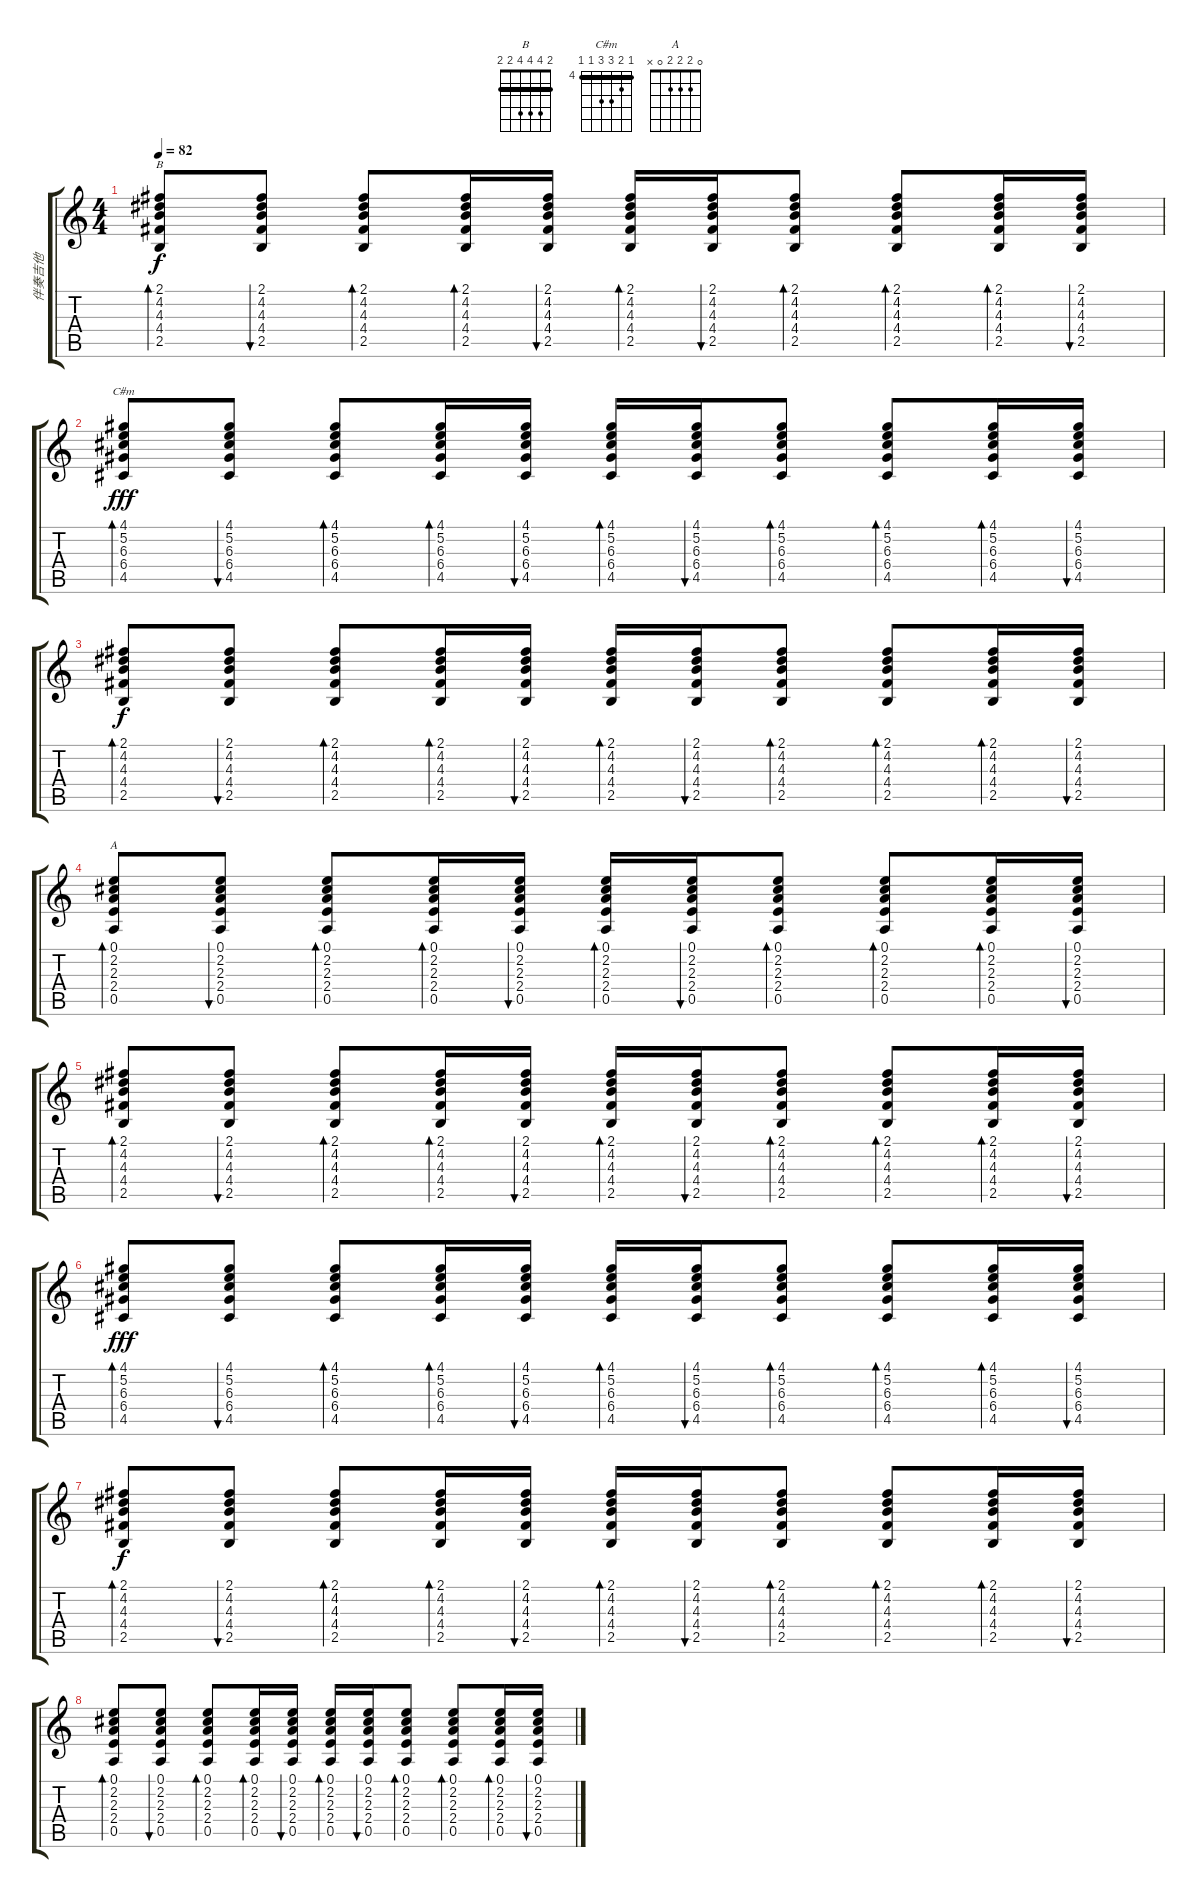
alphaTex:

\track ("伴奏吉他" "伴奏吉他") {instrument acousticguitarsteel}
\staff {score tabs}
\tuning (E4 B3 G3 D3 A2 E2) {hide}
\chord ("B" 2 4 4 4 2 2) {barre 2}
\chord ("C#m" 4 5 6 6 4 4) {firstfret 4 barre 4}
\chord ("A" 0 2 2 2 0 x)
\ts (4 4)
\tempo 82
\clef g2
\ks c
(2.1 4.2 4.3 4.4 2.5).8{bd 30 ch "B" dy f} (2.1 4.2 4.3 4.4 2.5).8{bu 30} (2.1 4.2 4.3 4.4 2.5).8{bd 30} (2.1 4.2 4.3 4.4 2.5).16{bd 30} (2.1 4.2 4.3 4.4 2.5).16{bu 30} (2.1 4.2 4.3 4.4 2.5).16{bd 30} (2.1 4.2 4.3 4.4 2.5).16{bu 30} (2.1 4.2 4.3 4.4 2.5).8{bd 30} (2.1 4.2 4.3 4.4 2.5).8{bd 30} (2.1 4.2 4.3 4.4 2.5).16{bd 30} (2.1 4.2 4.3 4.4 2.5).16{bu 30} |
(4.1 5.2 6.3 6.4 4.5).8{bd 30 ch "C#m" dy fff} (4.1 5.2 6.3 6.4 4.5).8{bu 30} (4.1 5.2 6.3 6.4 4.5).8{bd 30} (4.1 5.2 6.3 6.4 4.5).16{bd 30} (4.1 5.2 6.3 6.4 4.5).16{bu 30} (4.1 5.2 6.3 6.4 4.5).16{bd 30} (4.1 5.2 6.3 6.4 4.5).16{bu 30} (4.1 5.2 6.3 6.4 4.5).8{bd 30} (4.1 5.2 6.3 6.4 4.5).8{bd 30} (4.1 5.2 6.3 6.4 4.5).16{bd 30} (4.1 5.2 6.3 6.4 4.5).16{bu 30} |
(2.1 4.2 4.3 4.4 2.5).8{bd 30 dy f} (2.1 4.2 4.3 4.4 2.5).8{bu 30} (2.1 4.2 4.3 4.4 2.5).8{bd 30} (2.1 4.2 4.3 4.4 2.5).16{bd 30} (2.1 4.2 4.3 4.4 2.5).16{bu 30} (2.1 4.2 4.3 4.4 2.5).16{bd 30} (2.1 4.2 4.3 4.4 2.5).16{bu 30} (2.1 4.2 4.3 4.4 2.5).8{bd 30} (2.1 4.2 4.3 4.4 2.5).8{bd 30} (2.1 4.2 4.3 4.4 2.5).16{bd 30} (2.1 4.2 4.3 4.4 2.5).16{bu 30} |
(0.1 2.2 2.3 2.4 0.5).8{bd 30 ch "A"} (0.1 2.2 2.3 2.4 0.5).8{bu 30} (0.1 2.2 2.3 2.4 0.5).8{bd 30} (0.1 2.2 2.3 2.4 0.5).16{bd 30} (0.1 2.2 2.3 2.4 0.5).16{bu 30} (0.1 2.2 2.3 2.4 0.5).16{bd 30} (0.1 2.2 2.3 2.4 0.5).16{bu 30} (0.1 2.2 2.3 2.4 0.5).8{bd 30} (0.1 2.2 2.3 2.4 0.5).8{bd 30} (0.1 2.2 2.3 2.4 0.5).16{bd 30} (0.1 2.2 2.3 2.4 0.5).16{bu 30} |
(2.1 4.2 4.3 4.4 2.5).8{bd 30} (2.1 4.2 4.3 4.4 2.5).8{bu 30} (2.1 4.2 4.3 4.4 2.5).8{bd 30} (2.1 4.2 4.3 4.4 2.5).16{bd 30} (2.1 4.2 4.3 4.4 2.5).16{bu 30} (2.1 4.2 4.3 4.4 2.5).16{bd 30} (2.1 4.2 4.3 4.4 2.5).16{bu 30} (2.1 4.2 4.3 4.4 2.5).8{bd 30} (2.1 4.2 4.3 4.4 2.5).8{bd 30} (2.1 4.2 4.3 4.4 2.5).16{bd 30} (2.1 4.2 4.3 4.4 2.5).16{bu 30} |
(4.1 5.2 6.3 6.4 4.5).8{bd 30 dy fff} (4.1 5.2 6.3 6.4 4.5).8{bu 30} (4.1 5.2 6.3 6.4 4.5).8{bd 30} (4.1 5.2 6.3 6.4 4.5).16{bd 30} (4.1 5.2 6.3 6.4 4.5).16{bu 30} (4.1 5.2 6.3 6.4 4.5).16{bd 30} (4.1 5.2 6.3 6.4 4.5).16{bu 30} (4.1 5.2 6.3 6.4 4.5).8{bd 30} (4.1 5.2 6.3 6.4 4.5).8{bd 30} (4.1 5.2 6.3 6.4 4.5).16{bd 30} (4.1 5.2 6.3 6.4 4.5).16{bu 30} |
(2.1 4.2 4.3 4.4 2.5).8{bd 30 dy f} (2.1 4.2 4.3 4.4 2.5).8{bu 30} (2.1 4.2 4.3 4.4 2.5).8{bd 30} (2.1 4.2 4.3 4.4 2.5).16{bd 30} (2.1 4.2 4.3 4.4 2.5).16{bu 30} (2.1 4.2 4.3 4.4 2.5).16{bd 30} (2.1 4.2 4.3 4.4 2.5).16{bu 30} (2.1 4.2 4.3 4.4 2.5).8{bd 30} (2.1 4.2 4.3 4.4 2.5).8{bd 30} (2.1 4.2 4.3 4.4 2.5).16{bd 30} (2.1 4.2 4.3 4.4 2.5).16{bu 30} |
(0.1 2.2 2.3 2.4 0.5).8{bd 30} (0.1 2.2 2.3 2.4 0.5).8{bu 30} (0.1 2.2 2.3 2.4 0.5).8{bd 30} (0.1 2.2 2.3 2.4 0.5).16{bd 30} (0.1 2.2 2.3 2.4 0.5).16{bu 30} (0.1 2.2 2.3 2.4 0.5).16{bd 30} (0.1 2.2 2.3 2.4 0.5).16{bu 30} (0.1 2.2 2.3 2.4 0.5).8{bd 30} (0.1 2.2 2.3 2.4 0.5).8{bd 30} (0.1 2.2 2.3 2.4 0.5).16{bd 30} (0.1 2.2 2.3 2.4 0.5).16{bu 30}
